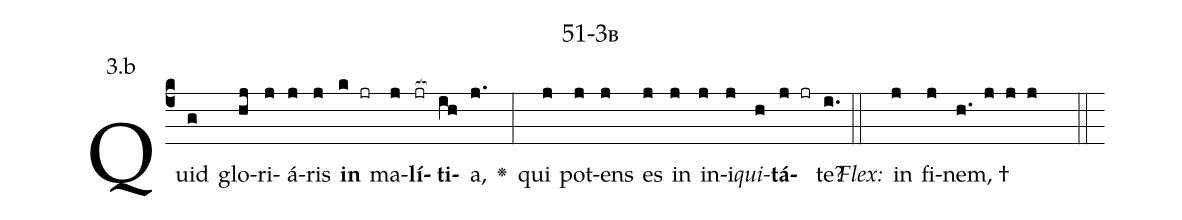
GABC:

name: 51-3b;
annotation: 3.b;
%%
(c4)Quid(g) glo(hj)ri(j)á(j)ris(j) <b>in</b>(k jr) ma(j)<b>lí</b>(jr[ocb:1{])<b>ti</b>(ih[ocb:0}])a,(j.) <v>\greheightstar</v>(:) qui(j) pot(j)ens(j) es(j) in(j) in(j)i(j)<i>qui</i>(h)<b>tá</b>(j jr)te?(i.) (::)
<i>Flex:</i>()  in(j) fi(j)nem, †(h. j j j  ::)

%E(j) u(j) o(j) u(h) a(j) e.(i.) (::)
